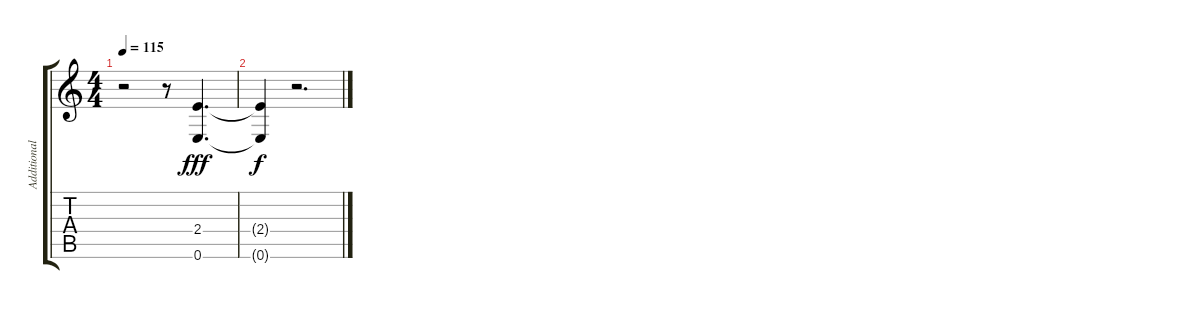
\track ("Additional Guitar" "Additional") {instrument overdrivenguitar}
\staff {score tabs}
\tuning (E4 B3 G3 D3 A2 E2) {hide}
\ts (4 4)
\tempo 115
\clef g2
\ks c
r.2{dy f} r.8 (2.4 0.6).4{d dy fff volume 10 instrument reversecymbal} |
(2.4{t} 0.6{t}).4{dy f} r.2{d}
